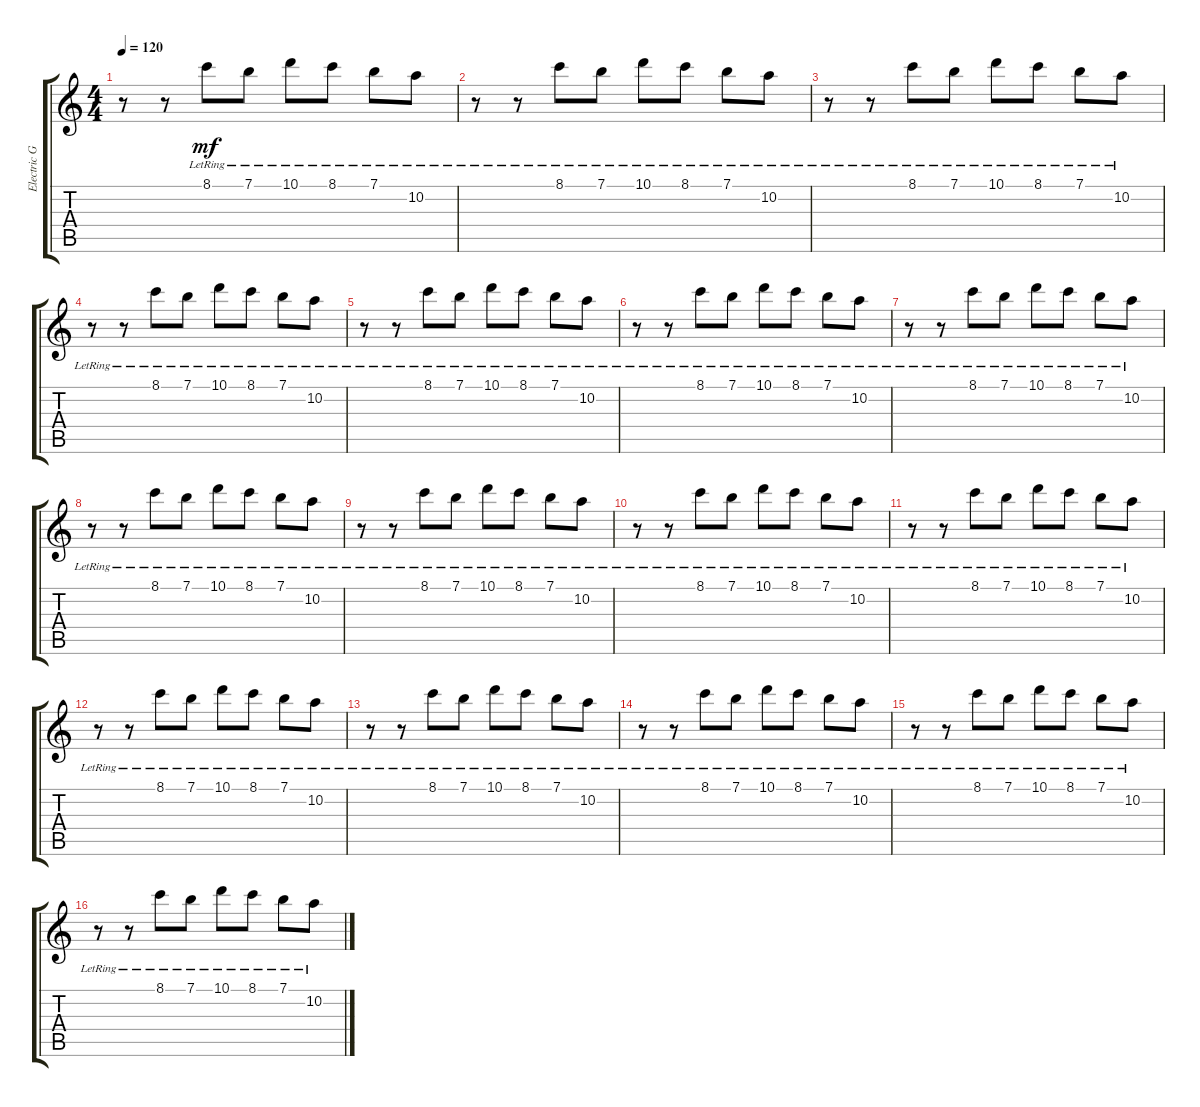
\track ("Electric Guitar" "Electric G") {instrument electricguitarclean}
\staff {score tabs}
\tuning (E4 B3 G3 D3 A2 E2) {hide}
\ts (4 4)
\tempo 120
\clef g2
\ks c
r.8{dy mf instrument electricguitarclean} r.8 8.1{lr}.8 7.1{lr}.8 10.1{lr}.8 8.1{lr}.8 7.1{lr}.8 10.2{lr}.8 |
r.8 r.8 8.1{lr}.8 7.1{lr}.8 10.1{lr}.8 8.1{lr}.8 7.1{lr}.8 10.2{lr}.8 |
r.8 r.8 8.1{lr}.8 7.1{lr}.8 10.1{lr}.8 8.1{lr}.8 7.1{lr}.8 10.2{lr}.8 |
r.8 r.8 8.1{lr}.8 7.1{lr}.8 10.1{lr}.8 8.1{lr}.8 7.1{lr}.8 10.2{lr}.8 |
r.8 r.8 8.1{lr}.8 7.1{lr}.8 10.1{lr}.8 8.1{lr}.8 7.1{lr}.8 10.2{lr}.8 |
r.8 r.8 8.1{lr}.8 7.1{lr}.8 10.1{lr}.8 8.1{lr}.8 7.1{lr}.8 10.2{lr}.8 |
r.8 r.8 8.1{lr}.8 7.1{lr}.8 10.1{lr}.8 8.1{lr}.8 7.1{lr}.8 10.2{lr}.8 |
r.8 r.8 8.1{lr}.8 7.1{lr}.8 10.1{lr}.8 8.1{lr}.8 7.1{lr}.8 10.2{lr}.8 |
r.8 r.8 8.1{lr}.8 7.1{lr}.8 10.1{lr}.8 8.1{lr}.8 7.1{lr}.8 10.2{lr}.8 |
r.8 r.8 8.1{lr}.8 7.1{lr}.8 10.1{lr}.8 8.1{lr}.8 7.1{lr}.8 10.2{lr}.8 |
r.8 r.8 8.1{lr}.8 7.1{lr}.8 10.1{lr}.8 8.1{lr}.8 7.1{lr}.8 10.2{lr}.8 |
r.8 r.8 8.1{lr}.8 7.1{lr}.8 10.1{lr}.8 8.1{lr}.8 7.1{lr}.8 10.2{lr}.8 |
r.8 r.8 8.1{lr}.8 7.1{lr}.8 10.1{lr}.8 8.1{lr}.8 7.1{lr}.8 10.2{lr}.8 |
r.8 r.8 8.1{lr}.8 7.1{lr}.8 10.1{lr}.8 8.1{lr}.8 7.1{lr}.8 10.2{lr}.8 |
r.8 r.8 8.1{lr}.8 7.1{lr}.8 10.1{lr}.8 8.1{lr}.8 7.1{lr}.8 10.2{lr}.8 |
r.8 r.8 8.1{lr}.8 7.1{lr}.8 10.1{lr}.8 8.1{lr}.8 7.1{lr}.8 10.2{lr}.8
